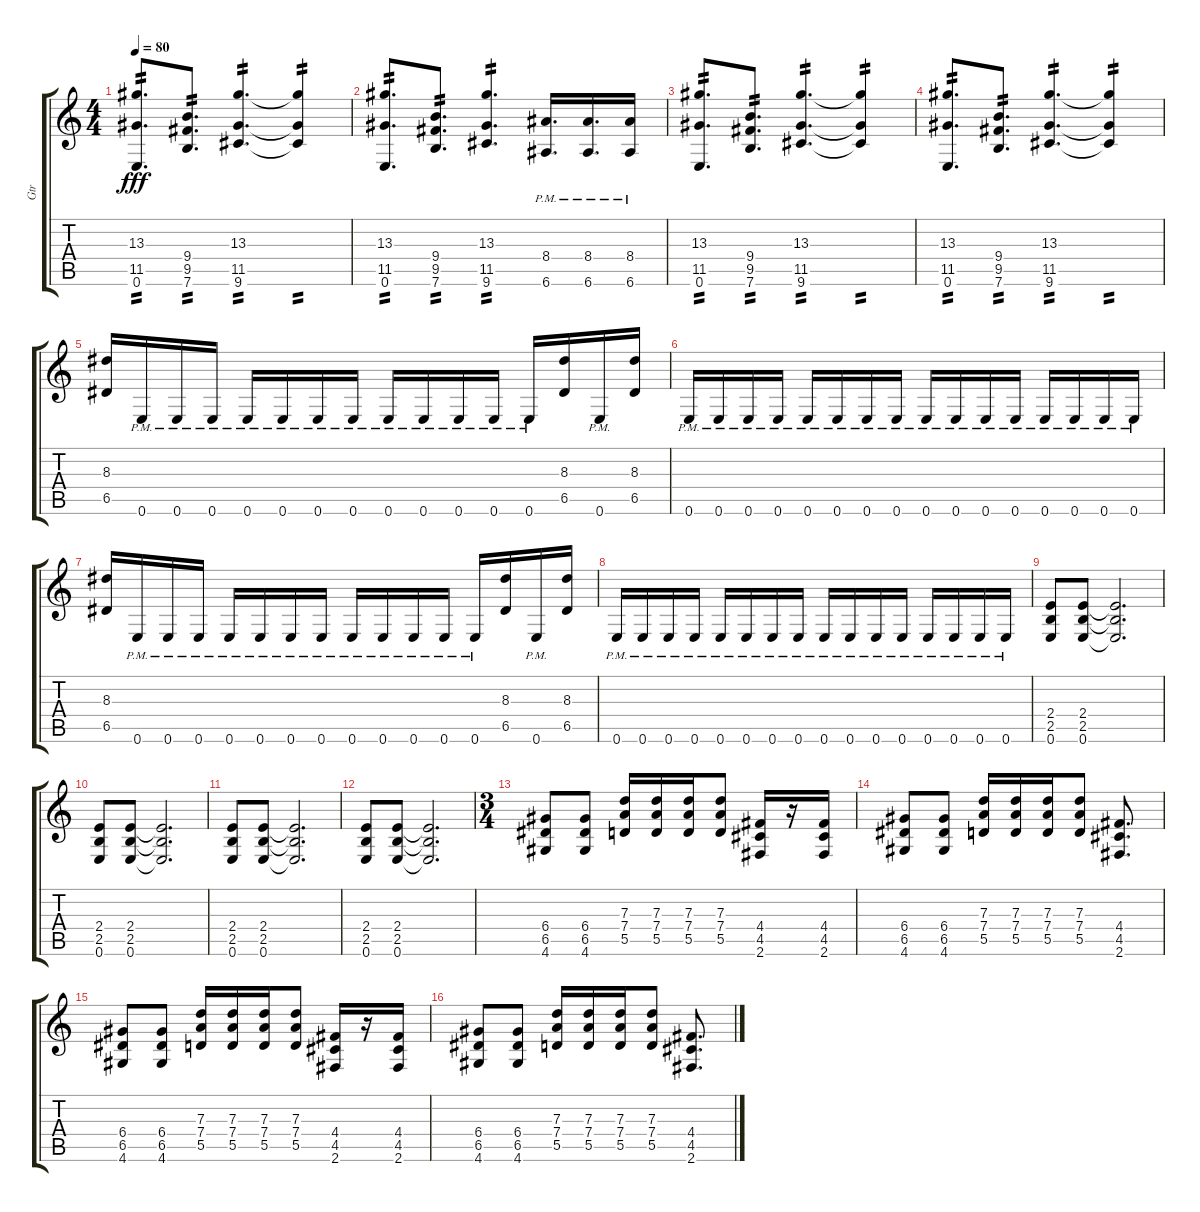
\track ("Gtr" "Gtr") {instrument acousticguitarsteel}
\staff {score tabs}
\tuning (E4 B3 G3 D3 A2 E2) {hide}
\ts (4 4)
\tempo 80
\clef g2
\ks c
(13.3 11.5 0.6).8{d tp 2 dy fff} (9.4 9.5 7.6).8{d tp 2} (13.3 11.5 9.6).4{d tp 2} (13.3{t} 11.5{t} 9.6{t}).4{tp 2} |
(13.3 11.5 0.6).8{d tp 2} (9.4 9.5 7.6).8{d tp 2} (13.3 11.5 9.6).4{d tp 2} (8.4{pm} 6.6{pm}).16{d} (8.4{pm} 6.6{pm}).16{d} (8.4{pm} 6.6{pm}).16 |
(13.3 11.5 0.6).8{d tp 2} (9.4 9.5 7.6).8{d tp 2} (13.3 11.5 9.6).4{d tp 2} (13.3{t} 11.5{t} 9.6{t}).4{tp 2} |
(13.3 11.5 0.6).8{d tp 2} (9.4 9.5 7.6).8{d tp 2} (13.3 11.5 9.6).4{d tp 2} (13.3{t} 11.5{t} 9.6{t}).4{tp 2} |
(8.3 6.5).16 0.6{pm}.16 0.6{pm}.16 0.6{pm}.16 0.6{pm}.16 0.6{pm}.16 0.6{pm}.16 0.6{pm}.16 0.6{pm}.16 0.6{pm}.16 0.6{pm}.16 0.6{pm}.16 0.6{pm}.16 (8.3 6.5).16 0.6{pm}.16 (8.3 6.5).16 |
0.6{pm}.16 0.6{pm}.16 0.6{pm}.16 0.6{pm}.16 0.6{pm}.16 0.6{pm}.16 0.6{pm}.16 0.6{pm}.16 0.6{pm}.16 0.6{pm}.16 0.6{pm}.16 0.6{pm}.16 0.6{pm}.16 0.6{pm}.16 0.6{pm}.16 0.6{pm}.16 |
(8.3 6.5).16 0.6{pm}.16 0.6{pm}.16 0.6{pm}.16 0.6{pm}.16 0.6{pm}.16 0.6{pm}.16 0.6{pm}.16 0.6{pm}.16 0.6{pm}.16 0.6{pm}.16 0.6{pm}.16 0.6{pm}.16 (8.3 6.5).16 0.6{pm}.16 (8.3 6.5).16 |
0.6{pm}.16 0.6{pm}.16 0.6{pm}.16 0.6{pm}.16 0.6{pm}.16 0.6{pm}.16 0.6{pm}.16 0.6{pm}.16 0.6{pm}.16 0.6{pm}.16 0.6{pm}.16 0.6{pm}.16 0.6{pm}.16 0.6{pm}.16 0.6{pm}.16 0.6{pm}.16 |
(2.4 2.5 0.6).8 (2.4 2.5 0.6).8 (2.4{t} 2.5{t} 0.6{t}).2{d} |
(2.4 2.5 0.6).8 (2.4 2.5 0.6).8 (2.4{t} 2.5{t} 0.6{t}).2{d} |
(2.4 2.5 0.6).8 (2.4 2.5 0.6).8 (2.4{t} 2.5{t} 0.6{t}).2{d} |
(2.4 2.5 0.6).8 (2.4 2.5 0.6).8 (2.4{t} 2.5{t} 0.6{t}).2{d} |
\ts (3 4)
(6.4 6.5 4.6).8 (6.4 6.5 4.6).8 (7.3 7.4 5.5).16 (7.3 7.4 5.5).16 (7.3 7.4 5.5).16 (7.3 7.4 5.5).8 (4.4 4.5 2.6).16 r.16 (4.4 4.5 2.6).16 |
(6.4 6.5 4.6).8 (6.4 6.5 4.6).8 (7.3 7.4 5.5).16 (7.3 7.4 5.5).16 (7.3 7.4 5.5).16 (7.3 7.4 5.5).8 (4.4 4.5 2.6).8{d} |
(6.4 6.5 4.6).8 (6.4 6.5 4.6).8 (7.3 7.4 5.5).16 (7.3 7.4 5.5).16 (7.3 7.4 5.5).16 (7.3 7.4 5.5).8 (4.4 4.5 2.6).16 r.16 (4.4 4.5 2.6).16 |
(6.4 6.5 4.6).8 (6.4 6.5 4.6).8 (7.3 7.4 5.5).16 (7.3 7.4 5.5).16 (7.3 7.4 5.5).16 (7.3 7.4 5.5).8 (4.4 4.5 2.6).8{d}
